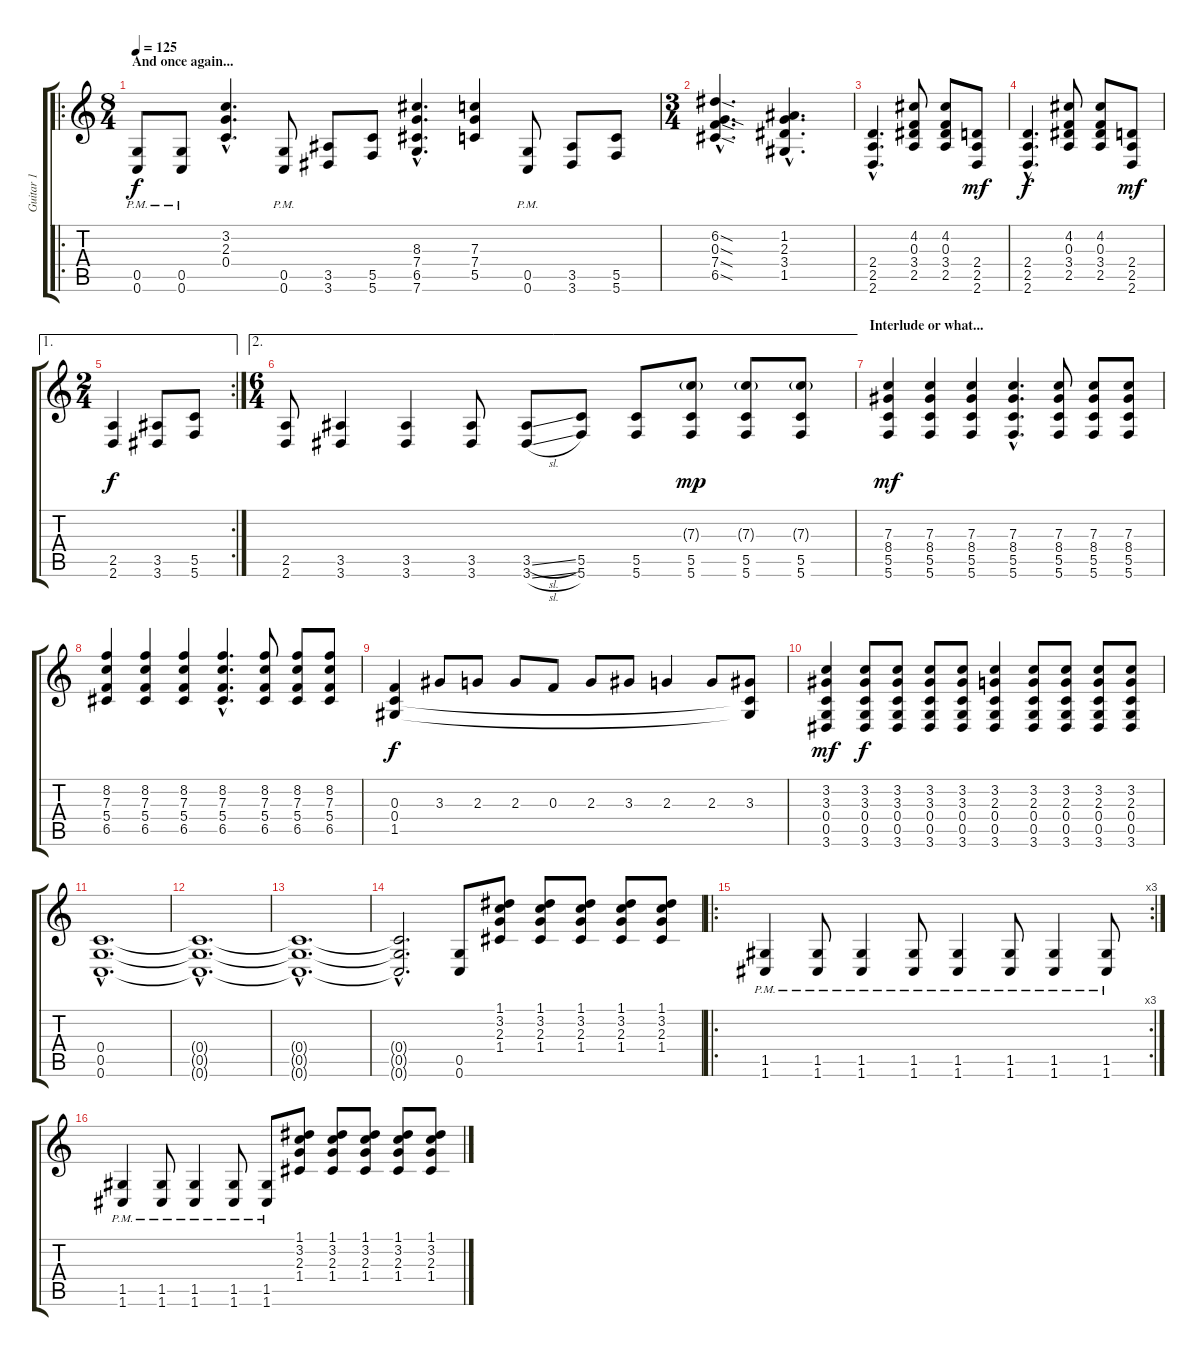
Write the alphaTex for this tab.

\track ("Guitar 1" "Guitar 1") {instrument distortionguitar}
\staff {score tabs}
\tuning (D4 A3 F3 C3 G2 C2) {hide}
\ro
\ts (8 4)
\section ("" "And once again...")
\tempo 125
\clef g2
\ks c
(0.5{pm} 0.6{pm}).8{dy f} (0.5{pm} 0.6{pm}).8 (3.2{hac} 2.3{hac} 0.4{hac}).4{d} (0.5{pm} 0.6{pm}).8 (3.5 3.6).8 (5.5 5.6).8 (8.3{hac} 7.4{hac} 6.5{hac} 7.6{hac}).4{d} (7.3 7.4 5.5).4 (0.5{pm} 0.6{pm}).8 (3.5 3.6).8 (5.5 5.6).8 |
\ts (3 4)
(6.2{sod hac} 0.3{sod hac} 7.4{sod hac} 6.5{sod hac}).4{d} (1.2{hac} 2.3{hac} 3.4{hac} 1.5{hac}).4{d} |
(2.4{hac} 2.5{hac} 2.6{hac}).4{d} (4.2 0.3 3.4 2.5).8 (4.2 0.3 3.4 2.5).8 (2.4 2.5 2.6).8{dy mf} |
(2.4{hac} 2.5{hac} 2.6{hac}).4{d dy f} (4.2 0.3 3.4 2.5).8 (4.2 0.3 3.4 2.5).8 (2.4 2.5 2.6).8{dy mf} |
\ae 1
\rc 2
\ts (2 4)
(2.5 2.6).4{dy f} (3.5 3.6).8 (5.5 5.6).8 |
\ae 2
\ts (6 4)
(2.5 2.6).8 (3.5 3.6).4 (3.5 3.6).4 (3.5 3.6).8 (3.5{sl} 3.6{sl}).8 (5.5 5.6).8 (5.5 5.6).8 (7.3{g} 5.5 5.6).8{dy mp} (7.3{g} 5.5 5.6).8 (7.3{g} 5.5 5.6).8 |
\section ("" "Interlude or what...")
(7.3 8.4 5.5 5.6).4{dy mf} (7.3 8.4 5.5 5.6).4 (7.3 8.4 5.5 5.6).4 (7.3{hac} 8.4{hac} 5.5{hac} 5.6{hac}).4{d} (7.3 8.4 5.5 5.6).8 (7.3 8.4 5.5 5.6).8 (7.3 8.4 5.5 5.6).8 |
(8.2 7.3 5.4 6.5).4 (8.2 7.3 5.4 6.5).4 (8.2 7.3 5.4 6.5).4 (8.2{hac} 7.3{hac} 5.4{hac} 6.5{hac}).4{d} (8.2 7.3 5.4 6.5).8 (8.2 7.3 5.4 6.5).8 (8.2 7.3 5.4 6.5).8 |
(0.3 0.4 1.5).4{dy f} 3.3.8 2.3.8 2.3.8 0.3.8 2.3.8 3.3.8 2.3.4 2.3.8 (3.3 0.4{t} 1.5{t}).8 |
(3.2 3.3 0.4 0.5 3.6).4{dy mf} (3.2 3.3 0.4 0.5 3.6).8{dy f} (3.2 3.3 0.4 0.5 3.6).8 (3.2 3.3 0.4 0.5 3.6).8 (3.2 3.3 0.4 0.5 3.6).8 (3.2 2.3 0.4 0.5 3.6).4 (3.2 2.3 0.4 0.5 3.6).8 (3.2 2.3 0.4 0.5 3.6).8 (3.2 2.3 0.4 0.5 3.6).8 (3.2 2.3 0.4 0.5 3.6).8 |
(0.4{hac} 0.5{hac} 0.6{hac}).1{d} |
(0.4{hac t} 0.5{hac t} 0.6{hac t}).1{d} |
(0.4{hac t} 0.5{hac t} 0.6{hac t}).1{d} |
(0.4{hac t} 0.5{hac t} 0.6{hac t}).2{d} (0.5 0.6).8 (1.1 3.2 2.3 1.4).8 (1.1 3.2 2.3 1.4).8 (1.1 3.2 2.3 1.4).8 (1.1 3.2 2.3 1.4).8 (1.1 3.2 2.3 1.4).8 |
\ro
\rc 3
(1.5{pm} 1.6{pm}).4 (1.5{pm} 1.6{pm}).8 (1.5{pm} 1.6{pm}).4 (1.5{pm} 1.6{pm}).8 (1.5{pm} 1.6{pm}).4 (1.5{pm} 1.6{pm}).8 (1.5{pm} 1.6{pm}).4 (1.5{pm} 1.6{pm}).8 |
(1.5{pm} 1.6{pm}).4 (1.5{pm} 1.6{pm}).8 (1.5{pm} 1.6{pm}).4 (1.5{pm} 1.6{pm}).8 (1.5{pm} 1.6{pm}).8 (1.1 3.2 2.3 1.4).8 (1.1 3.2 2.3 1.4).8 (1.1 3.2 2.3 1.4).8 (1.1 3.2 2.3 1.4).8 (1.1 3.2 2.3 1.4).8
